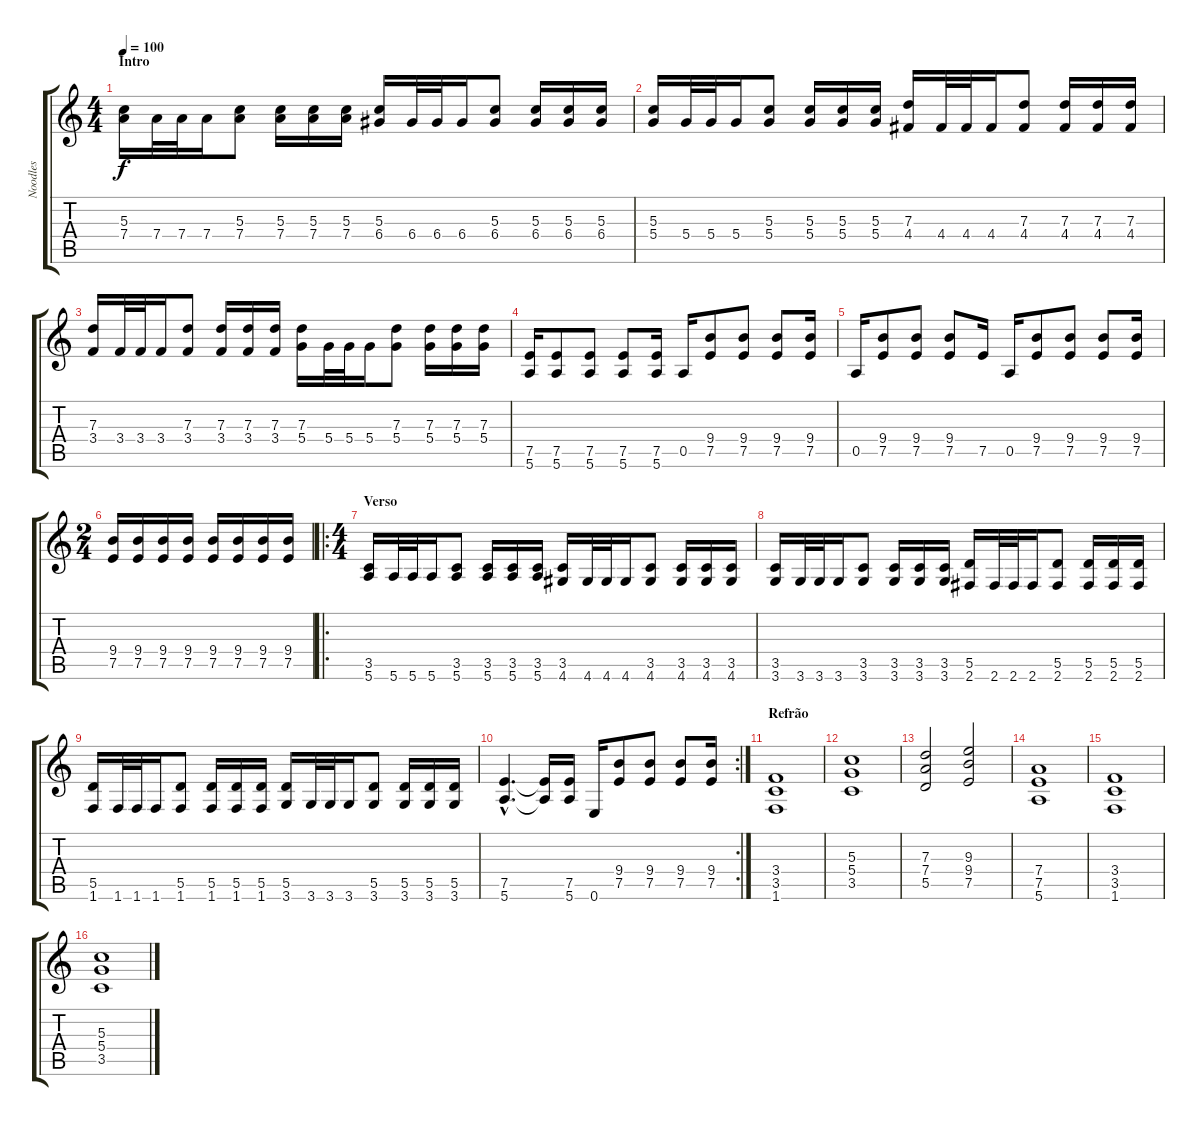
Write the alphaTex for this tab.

\track ("Noodles" "Noodles") {instrument distortionguitar}
\staff {score tabs}
\tuning (E4 B3 G3 D3 A2 E2) {hide}
\ts (4 4)
\section ("" "Intro")
\tempo 100
\clef g2
\ks c
(5.3 7.4).16{dy f instrument distortionguitar} 7.4.32 7.4.32 7.4.16 (5.3 7.4).8 (5.3 7.4).16 (5.3 7.4).16 (5.3 7.4).16 (5.3 6.4).16 6.4.32 6.4.32 6.4.16 (5.3 6.4).8 (5.3 6.4).16 (5.3 6.4).16 (5.3 6.4).16 |
(5.3 5.4).16 5.4.32 5.4.32 5.4.16 (5.3 5.4).8 (5.3 5.4).16 (5.3 5.4).16 (5.3 5.4).16 (7.3 4.4).16 4.4.32 4.4.32 4.4.16 (7.3 4.4).8 (7.3 4.4).16 (7.3 4.4).16 (7.3 4.4).16 |
(7.3 3.4).16 3.4.32 3.4.32 3.4.16 (7.3 3.4).8 (7.3 3.4).16 (7.3 3.4).16 (7.3 3.4).16 (7.3 5.4).16 5.4.32 5.4.32 5.4.16 (7.3 5.4).8 (7.3 5.4).16 (7.3 5.4).16 (7.3 5.4).16 |
(7.5 5.6).16 (7.5 5.6).8 (7.5 5.6).8 (7.5 5.6).8 (7.5 5.6).16 0.5.16 (9.4 7.5).8 (9.4 7.5).8 (9.4 7.5).8 (9.4 7.5).16 |
0.5.16 (9.4 7.5).8 (9.4 7.5).8 (9.4 7.5).8 7.5.16 0.5.16 (9.4 7.5).8 (9.4 7.5).8 (9.4 7.5).8 (9.4 7.5).16 |
\ts (2 4)
(9.4 7.5).16 (9.4 7.5).16 (9.4 7.5).16 (9.4 7.5).16 (9.4 7.5).16 (9.4 7.5).16 (9.4 7.5).16 (9.4 7.5).16 |
\ro
\ts (4 4)
\section ("" "Verso")
(3.5 5.6).16 5.6.32 5.6.32 5.6.16 (3.5 5.6).8 (3.5 5.6).16 (3.5 5.6).16 (3.5 5.6).16 (3.5 4.6).16 4.6.32 4.6.32 4.6.16 (3.5 4.6).8 (3.5 4.6).16 (3.5 4.6).16 (3.5 4.6).16 |
(3.5 3.6).16 3.6.32 3.6.32 3.6.16 (3.5 3.6).8 (3.5 3.6).16 (3.5 3.6).16 (3.5 3.6).16 (5.5 2.6).16 2.6.32 2.6.32 2.6.16 (5.5 2.6).8 (5.5 2.6).16 (5.5 2.6).16 (5.5 2.6).16 |
(5.5 1.6).16 1.6.32 1.6.32 1.6.16 (5.5 1.6).8 (5.5 1.6).16 (5.5 1.6).16 (5.5 1.6).16 (5.5 3.6).16 3.6.32 3.6.32 3.6.16 (5.5 3.6).8 (5.5 3.6).16 (5.5 3.6).16 (5.5 3.6).16 |
\rc 2
(7.5{hac} 5.6{hac}).4{d} (7.5{t} 5.6{t}).16 (7.5 5.6).16 0.6.16 (9.4 7.5).8 (9.4 7.5).8 (9.4 7.5).8 (9.4 7.5).16 |
\section ("" "Refrão")
(3.4 3.5 1.6).1 |
(5.3 5.4 3.5).1 |
(7.3 7.4 5.5).2 (9.3 9.4 7.5).2 |
(7.4 7.5 5.6).1 |
(3.4 3.5 1.6).1 |
(5.3 5.4 3.5).1
